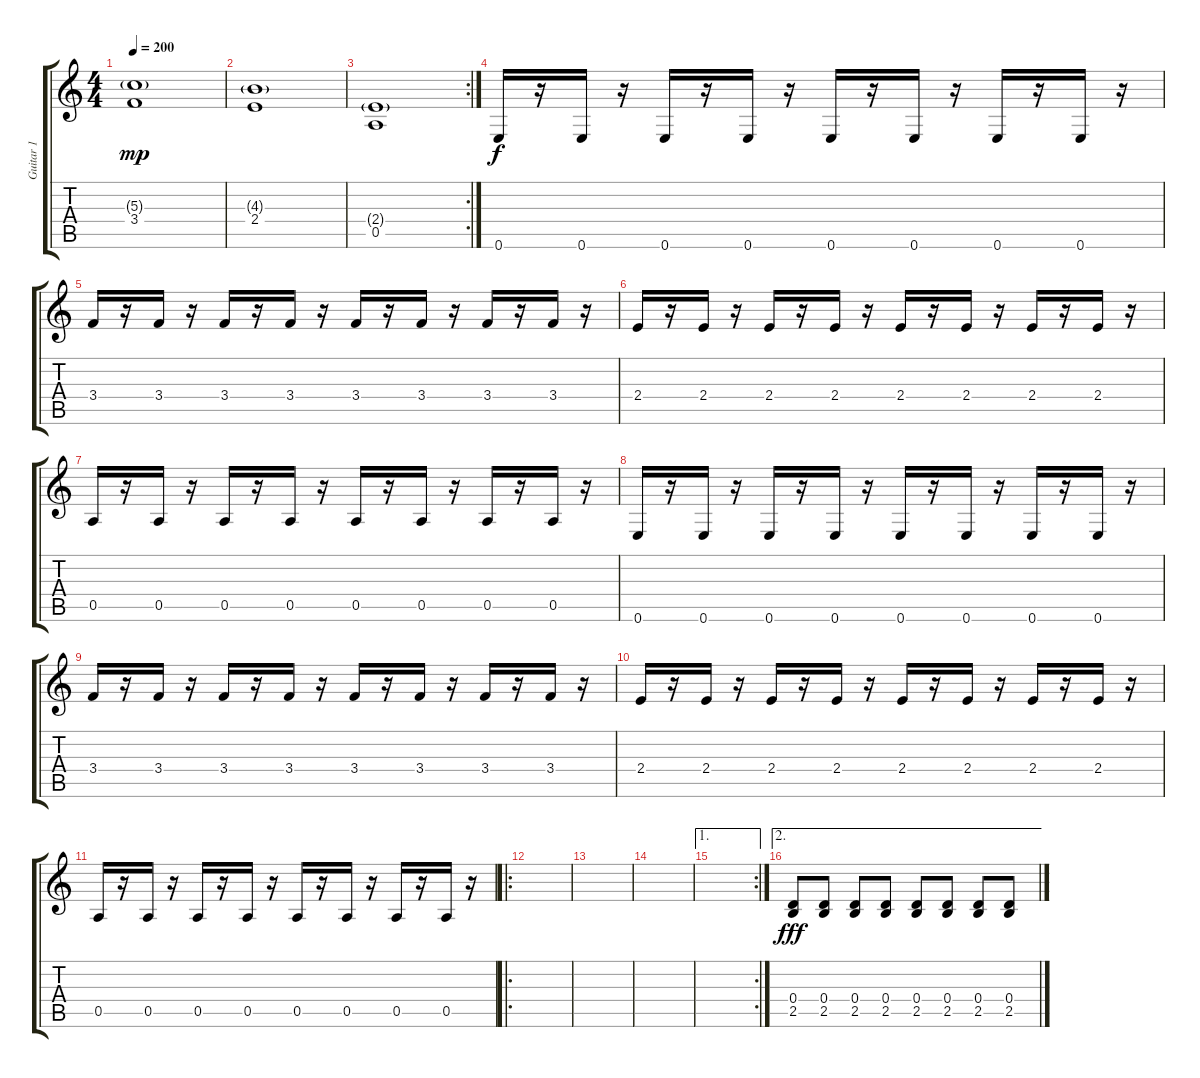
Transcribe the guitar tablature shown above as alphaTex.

\track ("Guitar 1" "Guitar 1") {instrument distortionguitar}
\staff {score tabs}
\tuning (E4 B3 G3 D3 A2 E2) {hide}
\ts (4 4)
\tempo 200
\clef g2
\ks c
(5.3{g} 3.4).1{dy mp} |
(4.3{g} 2.4).1 |
\rc 2
(2.4{g} 0.5).1 |
0.6.16{dy f volume 15 balance 8 instrument distortionguitar} r.16 0.6.16 r.16 0.6.16 r.16 0.6.16 r.16 0.6.16 r.16 0.6.16 r.16 0.6.16 r.16 0.6.16 r.16 |
3.4.16 r.16 3.4.16 r.16 3.4.16 r.16 3.4.16 r.16 3.4.16 r.16 3.4.16 r.16 3.4.16 r.16 3.4.16 r.16 |
2.4.16 r.16 2.4.16 r.16 2.4.16 r.16 2.4.16 r.16 2.4.16 r.16 2.4.16 r.16 2.4.16 r.16 2.4.16 r.16 |
0.5.16 r.16 0.5.16 r.16 0.5.16 r.16 0.5.16 r.16 0.5.16 r.16 0.5.16 r.16 0.5.16 r.16 0.5.16 r.16 |
0.6.16{volume 15 balance 8 instrument distortionguitar} r.16 0.6.16 r.16 0.6.16 r.16 0.6.16 r.16 0.6.16 r.16 0.6.16 r.16 0.6.16 r.16 0.6.16 r.16 |
3.4.16 r.16 3.4.16 r.16 3.4.16 r.16 3.4.16 r.16 3.4.16 r.16 3.4.16 r.16 3.4.16 r.16 3.4.16 r.16 |
2.4.16 r.16 2.4.16 r.16 2.4.16 r.16 2.4.16 r.16 2.4.16 r.16 2.4.16 r.16 2.4.16 r.16 2.4.16 r.16 |
0.5.16 r.16 0.5.16 r.16 0.5.16 r.16 0.5.16 r.16 0.5.16 r.16 0.5.16 r.16 0.5.16 r.16 0.5.16 r.16 |
\ro
|
|
|
\ae 1
\rc 2
|
\ae 2
(0.4 2.5).8{dy fff} (0.4 2.5).8 (0.4 2.5).8 (0.4 2.5).8 (0.4 2.5).8 (0.4 2.5).8 (0.4 2.5).8 (0.4 2.5).8
